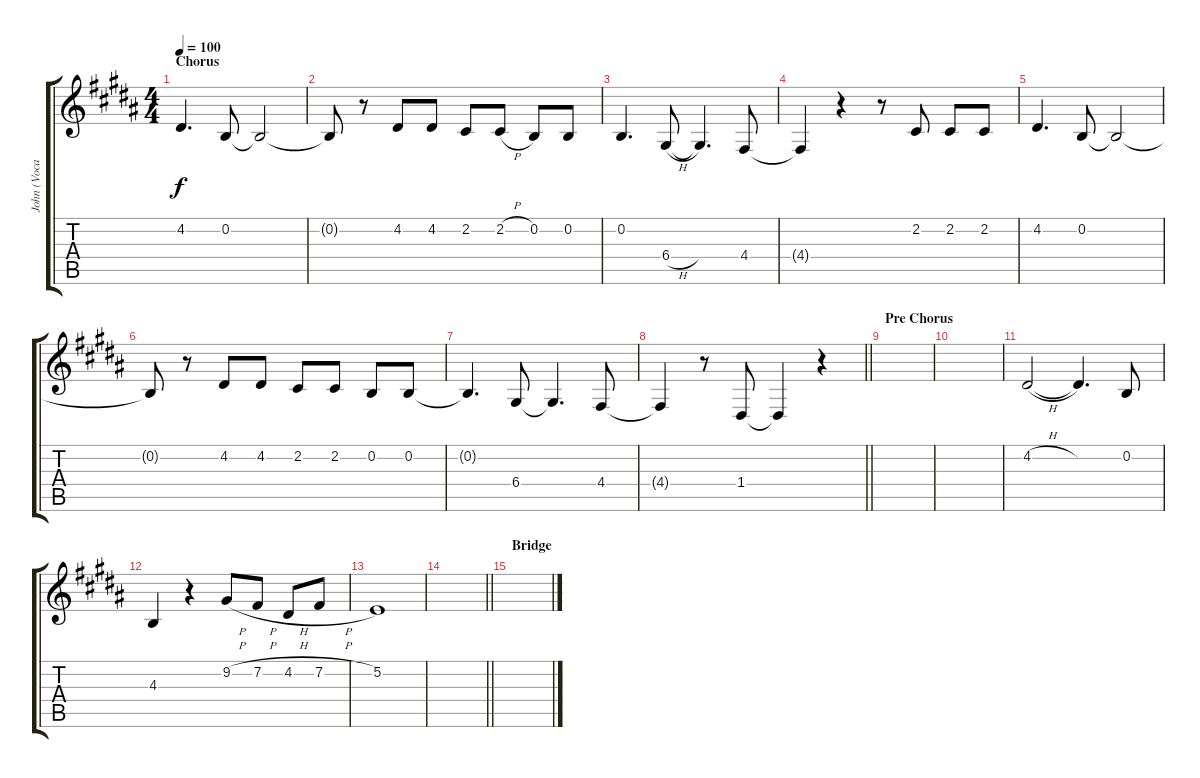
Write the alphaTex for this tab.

\track ("John (Vocals)" "John (Voca") {instrument sopranosax}
\staff {score tabs}
\tuning (E4 B3 G3 D3 A2 E2) {hide}
\ts (4 4)
\section ("" "Chorus")
\tempo 100
\clef g2
\ks b
4.2.4{d dy f} 0.2.8 0.2{t}.2 |
0.2{t}.8 r.8 4.2.8 4.2.8 2.2.8 2.2{h}.8 0.2.8 0.2.8 |
0.2.4{d} 6.4{h}.8 6.4{t}.4{d} 4.4.8 |
4.4{t}.4 r.4 r.8 2.2.8 2.2.8 2.2.8 |
4.2.4{d} 0.2.8 0.2{t}.2 |
0.2{t}.8 r.8 4.2.8 4.2.8 2.2.8 2.2.8 0.2.8 0.2.8 |
0.2{t}.4{d} 6.4.8 6.4{t}.4{d} 4.4.8 |
\barLineRight lightlight
4.4{t}.4 r.8 1.4.8 1.4{t}.4 r.4 |
\section ("" "Pre Chorus")
|
|
4.2{h}.2 4.2{t}.4{d} 0.2.8 |
4.3.4 r.4 9.2{h}.8 7.2{h}.8 4.2{h}.8 7.2{h}.8 |
5.2.1 |
\barLineRight lightlight
|
\section ("" "Bridge")
